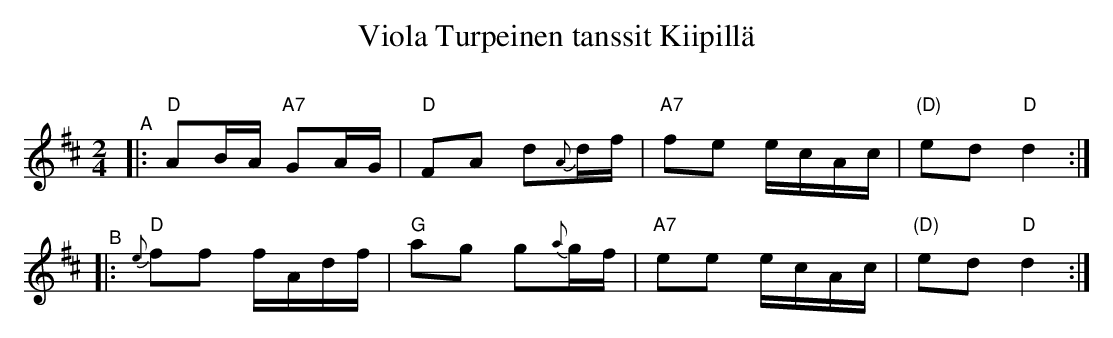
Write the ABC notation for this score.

X:1
T: Viola Turpeinen tanssit Kiipill\"a
C:
M: 2/4
L: 1/16
K: D
"^A"|: "D"A2BA "A7"G2AG | "D"F2A2 d2{A}df | "A7"f2e2 ecAc | "(D)"e2d2 "D"d4 :|
"^B"|: "D"{e}f2f2  fAdf | "G"a2g2 g2{a}gf | "A7"e2e2 ecAc | "(D)"e2d2 "D"d4 :|
